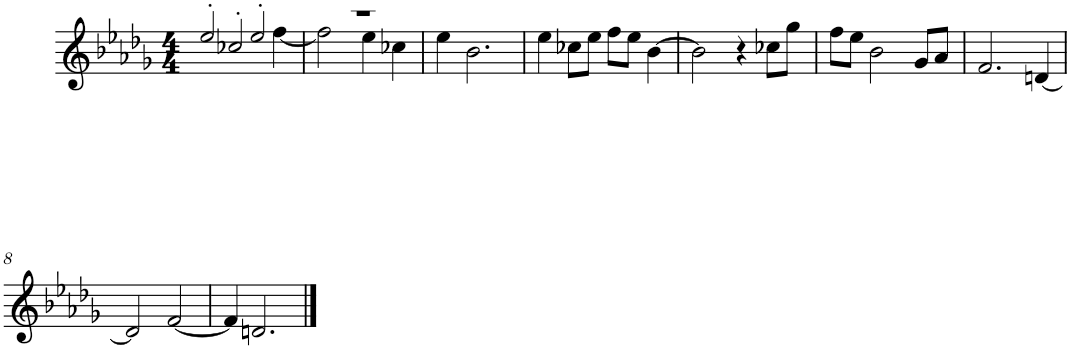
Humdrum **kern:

**kern
*part1
*staff1
*I"Piano, Idea #3 Melody
*I'Pno.
*clefG2
*k[b-e-a-d-g-]
*M4/4
=1
*^
*	*^
2ee-'/	2.ryy	4ryy
.	.	2cc-X'/
2ee-'/	.	.
.	[4ff\	4ryy
*	*v	*v
=2	=2
1r	2ff\]
.	4ee-\
.	4cc-X\
*v	*v
=3
4ee-\
2.b-\
=4
4ee-\
8cc-X\L
8ee-\J
8ff\L
8ee-\J
[4b-\
=5
2b-\]
4r
8cc-X\L
8gg-\J
=6
8ff\L
8ee-\J
2b-\
8g-/L
8a-/J
=7
2.f/
[4dn/
!!LO:LB:g=z
=8
2d/]
[2f/
=9
4f/]
2.dn/
==
*-
